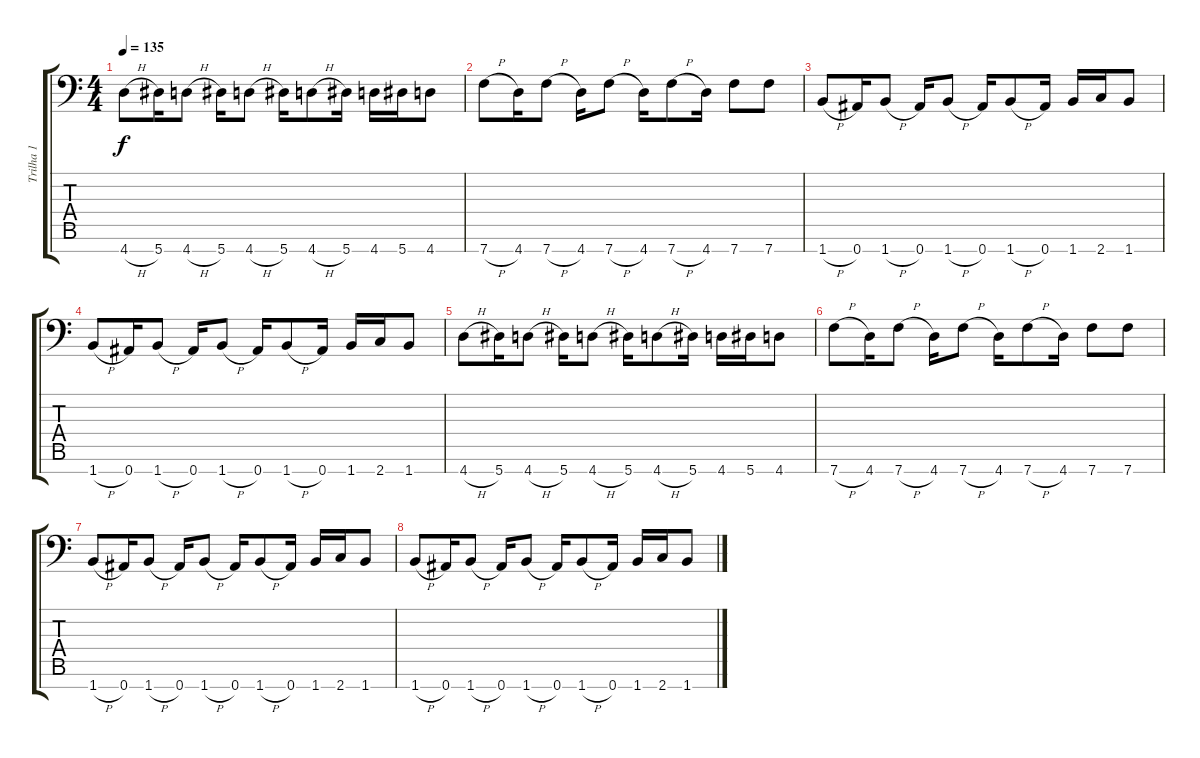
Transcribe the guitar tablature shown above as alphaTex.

\track ("Trilha 1" "Trilha 1") {instrument distortionguitar}
\staff {score tabs}
\tuning (Eb4 Bb3 Gb3 Db3 Ab2 Eb2 Bb1) {hide}
\ts (4 4)
\tempo 135
\clef f4
\ks c
4.7{h}.8{dy f} 5.7.16 4.7{h}.8 5.7.16 4.7{h}.8 5.7.16 4.7{h}.8 5.7.16 4.7.16 5.7.16 4.7.8 |
7.7{h}.8 4.7.16 7.7{h}.8 4.7.16 7.7{h}.8 4.7.16 7.7{h}.8 4.7.16 7.7.8 7.7.8 |
1.7{h}.8 0.7.16 1.7{h}.8 0.7.16 1.7{h}.8 0.7.16 1.7{h}.8 0.7.16 1.7.16 2.7.16 1.7.8 |
1.7{h}.8 0.7.16 1.7{h}.8 0.7.16 1.7{h}.8 0.7.16 1.7{h}.8 0.7.16 1.7.16 2.7.16 1.7.8 |
4.7{h}.8 5.7.16 4.7{h}.8 5.7.16 4.7{h}.8 5.7.16 4.7{h}.8 5.7.16 4.7.16 5.7.16 4.7.8 |
7.7{h}.8 4.7.16 7.7{h}.8 4.7.16 7.7{h}.8 4.7.16 7.7{h}.8 4.7.16 7.7.8 7.7.8 |
1.7{h}.8 0.7.16 1.7{h}.8 0.7.16 1.7{h}.8 0.7.16 1.7{h}.8 0.7.16 1.7.16 2.7.16 1.7.8 |
1.7{h}.8 0.7.16 1.7{h}.8 0.7.16 1.7{h}.8 0.7.16 1.7{h}.8 0.7.16 1.7.16 2.7.16 1.7.8
